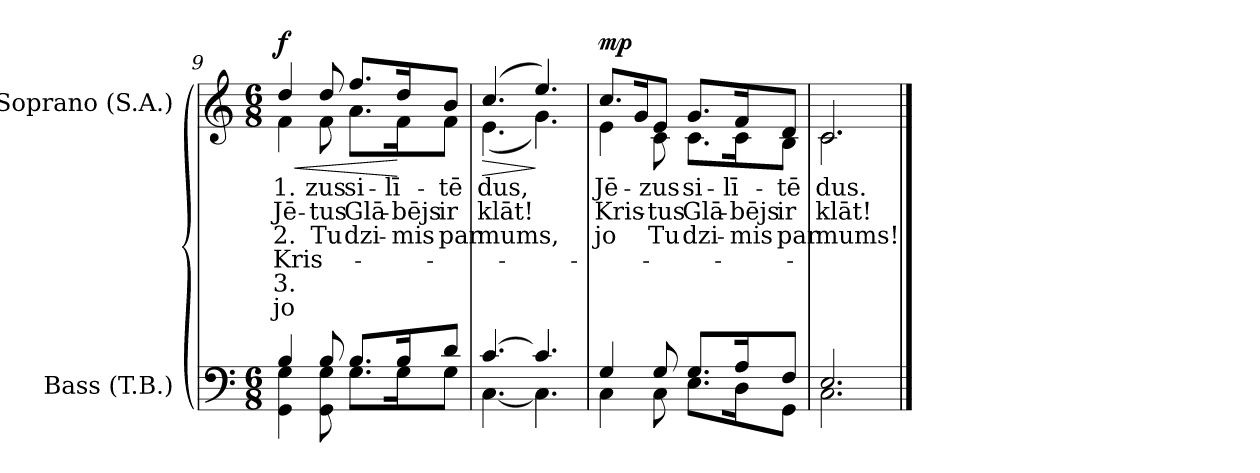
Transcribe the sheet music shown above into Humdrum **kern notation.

**kern	**kern	**text	**text	**text	**text	**text	**text	**dynam
*part2	*part1	*part1	*part1	*part1	*part1	*part1	*part1	*part1
*staff2	*staff1	*staff1	*staff1	*staff1	*staff1	*staff1	*staff1	*staff1
*I"Bass (T.B.)	*I"Soprano (S.A.)	*	*	*	*	*	*	*
*I'B. (T.B.)	*I'S. (S.A.)	*	*	*	*	*	*	*
!!LO:LB:g=z
*clefF4	*clefG2	*	*	*	*	*	*	*
*k[]	*k[]	*	*	*	*	*	*	*
*C:	*C:	*	*	*	*	*	*	*
*M6/8	*M6/8	*	*	*	*	*	*	*
=9	=9	=9	=9	=9	=9	=9	=9	=9
*^	*	*	*	*	*	*	*	*
!	!	!	!LO:LY:b:color=#000000	!LO:LY:b:color=#000000	!LO:LY:b:color=#000000	!LO:LY:b:color=#000000	!LO:LY:b:color=#000000	!LO:LY:b:color=#000000	!LO:HP:b
*	*	*^	*	*	*	*	*	*	*
4Bi/	4GGi\ 4Gi	4ddi/	4fi\	1.	Jē-	2.	Kris-	3.	jo	< f
!	!	!	!	!LO:LY:b:color=#000000	!LO:LY:b:color=#000000	!LO:LY:b:color=#000000	!	!	!	!
8Bi/	8GGi\ 8Gi	8ddi/	8fi\	-zus	-tus	Tu	.	.	.	.
!	!	!	!	!LO:LY:b:color=#000000	!LO:LY:b:color=#000000	!LO:LY:b:color=#000000	!	!	!	!
8.Bi/L	8.Gi\L	8.ffi/L	8.ai\L	si-	Glā-	dzi-	.	.	.	.
!	!	!	!	!LO:LY:b:color=#000000	!LO:LY:b:color=#000000	!LO:LY:b:color=#000000	!	!	!	!
16Bi/K	16Gi\K	16ddi/K	16fi\K	-lī-	-bējs	-mis	.	.	.	[
!	!	!	!	!LO:LY:b:color=#000000	!LO:LY:b:color=#000000	!LO:LY:b:color=#000000	!	!	!	!
8di/J	8Gi\J	8bi/J	8fi\J	-tē	ir	par	.	.	.	.
=10	=10	=10	=10	=10	=10	=10	=10	=10	=10	=10
!	!	!	!	!LO:LY:b:color=#000000	!LO:LY:b:color=#000000	!LO:LY:b:color=#000000	!	!	!	!LO:HP:b
[4.ci/	[4.Ci\	(4.cci/	(4.ei\	dus,	klāt!	mums,	.	.	.	>
4.ci/]	4.Ci\]	4.eei/)	4.gi\)	.	.	.	.	.	.	]
=11	=11	=11	=11	=11	=11	=11	=11	=11	=11	=11
!	!	!	!	!LO:LY:b:color=#000000	!LO:LY:b:color=#000000	!LO:LY:b:color=#000000	!	!	!	!
4Gi/	4Ci\	8.cci/L	4ei\	Jē-	Kris-	jo	.	.	.	mp
.	.	16gi/K	.	.	.	.	.	.	.	.
!	!	!	!	!LO:LY:b:color=#000000	!LO:LY:b:color=#000000	!LO:LY:b:color=#000000	!	!	!	!
8Gi/	8Ci\	8ei/J	8ci\	-zus	-tus	Tu	.	.	.	.
!	!	!	!	!LO:LY:b:color=#000000	!LO:LY:b:color=#000000	!LO:LY:b:color=#000000	!	!	!	!
8.Gi/L	8.Ei\L	8.gi/L	8.ci\L	si-	Glā-	dzi-	.	.	.	.
!	!	!	!	!LO:LY:b:color=#000000	!LO:LY:b:color=#000000	!LO:LY:b:color=#000000	!	!	!	!
16Ai/K	16Di\K	16fi/K	16ci\K	-lī-	-bējs	-mis	.	.	.	.
!	!	!	!	!LO:LY:b:color=#000000	!LO:LY:b:color=#000000	!LO:LY:b:color=#000000	!	!	!	!
8Fi/J	8GGi\J	8di/J	8Bi\J	-tē	ir	par	.	.	.	.
=12	=12	=12	=12	=12	=12	=12	=12	=12	=12	=12
!	!	!	!	!LO:LY:b:color=#000000	!LO:LY:b:color=#000000	!LO:LY:b:color=#000000	!	!	!	!
2.Ei/	2.Ci\	2.ci/	2.ci\	dus.	klāt!	mums!	.	.	.	.
*v	*v	*	*	*	*	*	*	*	*	*
*	*v	*v	*	*	*	*	*	*	*
==	==	==	==	==	==	==	==	==
*-	*-	*-	*-	*-	*-	*-	*-	*-
